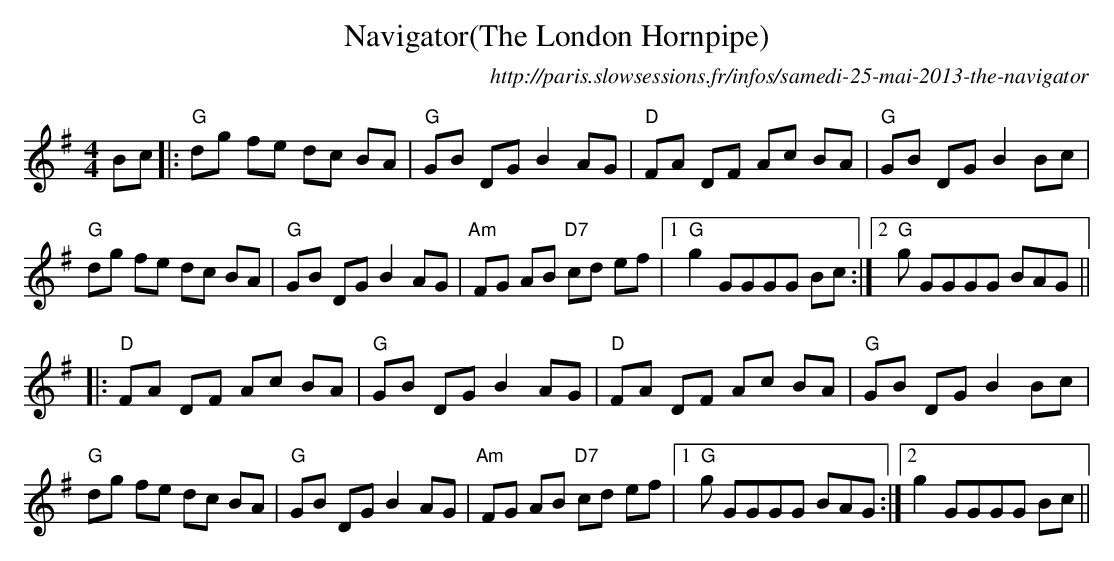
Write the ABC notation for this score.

X:1
T:Navigator(The London Hornpipe)
O:http://paris.slowsessions.fr/infos/samedi-25-mai-2013-the-navigator
Q:130
M:4/4
L:1/8
K:G
Bc |: "G"dg fe dc BA | "G"GB DG B2 AG | "D"FA DF Ac BA | "G"GB DG B2 Bc |
"G"dg fe dc BA | "G"GB DG B2 AG | "Am"FG AB "D7"cd ef |1 "G"g2 GGGG Bc :|2 "G"g GGGG BAG ||
|: "D"FA DF Ac BA | "G"GB DG B2 AG | "D"FA DF Ac BA| "G"GB DG B2 Bc |
"G"dg fe dc BA | "G"GB DG B2 AG | "Am"FG AB "D7"cd ef |1 "G"g GGGG BAG :|2 g2 GGGG Bc ||
